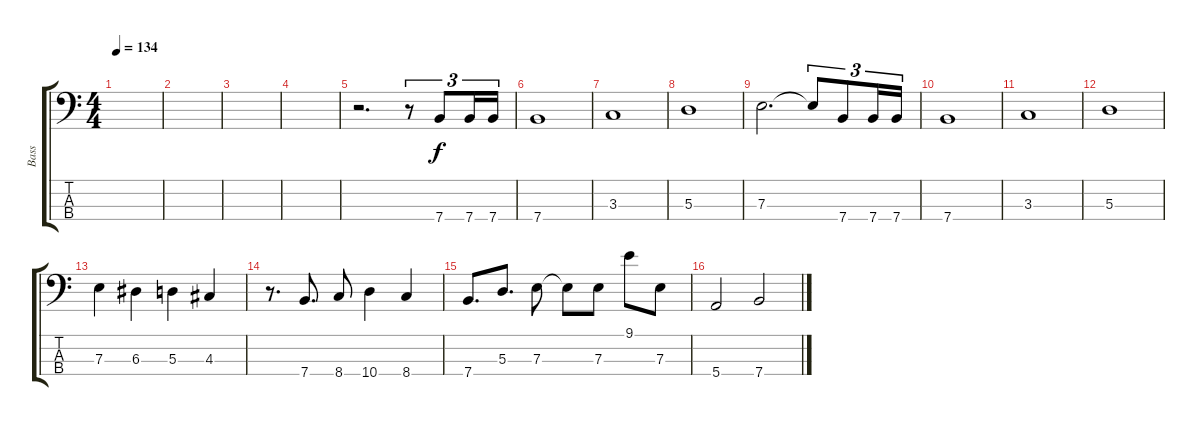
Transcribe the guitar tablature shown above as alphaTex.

\track ("Bass" "Bass") {instrument electricbasspick}
\staff {score tabs}
\tuning (G2 D2 A1 E1) {hide}
\ts (4 4)
\tempo 134
\clef f4
\ks c
|
|
|
|
r.2{d} r.8{tu (3 2)} 7.4.8{tu (3 2)} 7.4.16{tu (3 2)} 7.4.16{tu (3 2)} |
7.4.1 |
3.3.1 |
5.3.1 |
7.3.2{d} 7.3{t}.8{tu (3 2)} 7.4.8{tu (3 2)} 7.4.16{tu (3 2)} 7.4.16{tu (3 2)} |
7.4.1 |
3.3.1 |
5.3.1 |
7.3.4 6.3.4 5.3.4 4.3.4 |
r.8{d} 7.4.8{d} 8.4.8 10.4.4 8.4.4 |
7.4.8{d} 5.3.8{d} 7.3.8 7.3{t}.8 7.3.8 9.1.8 7.3.8 |
5.4.2 7.4.2
